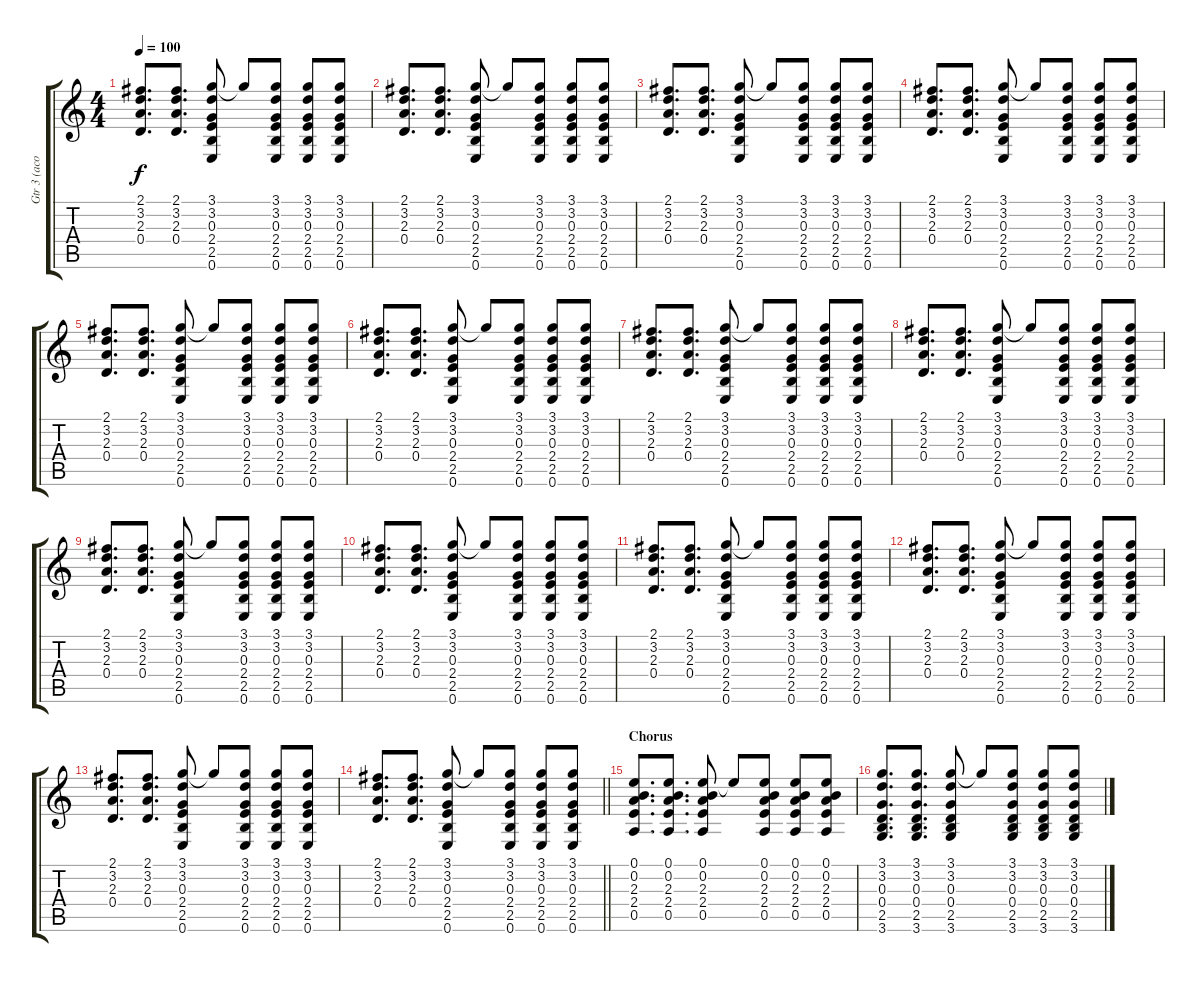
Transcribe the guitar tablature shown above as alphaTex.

\track ("Gtr 3 (acoustic)" "Gtr 3 (aco") {instrument acousticguitarsteel}
\staff {score tabs}
\tuning (E4 B3 G3 D3 A2 E2) {hide}
\ts (4 4)
\tempo 100
\clef g2
\ks c
(2.1 3.2 2.3 0.4).8{d dy f} (2.1 3.2 2.3 0.4).8{d} (3.1 3.2 0.3 2.4 2.5 0.6).8 3.1{t}.8 (3.1 3.2 0.3 2.4 2.5 0.6).8 (3.1 3.2 0.3 2.4 2.5 0.6).8 (3.1 3.2 0.3 2.4 2.5 0.6).8 |
(2.1 3.2 2.3 0.4).8{d} (2.1 3.2 2.3 0.4).8{d} (3.1 3.2 0.3 2.4 2.5 0.6).8 3.1{t}.8 (3.1 3.2 0.3 2.4 2.5 0.6).8 (3.1 3.2 0.3 2.4 2.5 0.6).8 (3.1 3.2 0.3 2.4 2.5 0.6).8 |
(2.1 3.2 2.3 0.4).8{d} (2.1 3.2 2.3 0.4).8{d} (3.1 3.2 0.3 2.4 2.5 0.6).8 3.1{t}.8 (3.1 3.2 0.3 2.4 2.5 0.6).8 (3.1 3.2 0.3 2.4 2.5 0.6).8 (3.1 3.2 0.3 2.4 2.5 0.6).8 |
(2.1 3.2 2.3 0.4).8{d} (2.1 3.2 2.3 0.4).8{d} (3.1 3.2 0.3 2.4 2.5 0.6).8 3.1{t}.8 (3.1 3.2 0.3 2.4 2.5 0.6).8 (3.1 3.2 0.3 2.4 2.5 0.6).8 (3.1 3.2 0.3 2.4 2.5 0.6).8 |
(2.1 3.2 2.3 0.4).8{d} (2.1 3.2 2.3 0.4).8{d} (3.1 3.2 0.3 2.4 2.5 0.6).8 3.1{t}.8 (3.1 3.2 0.3 2.4 2.5 0.6).8 (3.1 3.2 0.3 2.4 2.5 0.6).8 (3.1 3.2 0.3 2.4 2.5 0.6).8 |
(2.1 3.2 2.3 0.4).8{d} (2.1 3.2 2.3 0.4).8{d} (3.1 3.2 0.3 2.4 2.5 0.6).8 3.1{t}.8 (3.1 3.2 0.3 2.4 2.5 0.6).8 (3.1 3.2 0.3 2.4 2.5 0.6).8 (3.1 3.2 0.3 2.4 2.5 0.6).8 |
(2.1 3.2 2.3 0.4).8{d} (2.1 3.2 2.3 0.4).8{d} (3.1 3.2 0.3 2.4 2.5 0.6).8 3.1{t}.8 (3.1 3.2 0.3 2.4 2.5 0.6).8 (3.1 3.2 0.3 2.4 2.5 0.6).8 (3.1 3.2 0.3 2.4 2.5 0.6).8 |
(2.1 3.2 2.3 0.4).8{d} (2.1 3.2 2.3 0.4).8{d} (3.1 3.2 0.3 2.4 2.5 0.6).8 3.1{t}.8 (3.1 3.2 0.3 2.4 2.5 0.6).8 (3.1 3.2 0.3 2.4 2.5 0.6).8 (3.1 3.2 0.3 2.4 2.5 0.6).8 |
(2.1 3.2 2.3 0.4).8{d} (2.1 3.2 2.3 0.4).8{d} (3.1 3.2 0.3 2.4 2.5 0.6).8 3.1{t}.8 (3.1 3.2 0.3 2.4 2.5 0.6).8 (3.1 3.2 0.3 2.4 2.5 0.6).8 (3.1 3.2 0.3 2.4 2.5 0.6).8 |
(2.1 3.2 2.3 0.4).8{d} (2.1 3.2 2.3 0.4).8{d} (3.1 3.2 0.3 2.4 2.5 0.6).8 3.1{t}.8 (3.1 3.2 0.3 2.4 2.5 0.6).8 (3.1 3.2 0.3 2.4 2.5 0.6).8 (3.1 3.2 0.3 2.4 2.5 0.6).8 |
(2.1 3.2 2.3 0.4).8{d} (2.1 3.2 2.3 0.4).8{d} (3.1 3.2 0.3 2.4 2.5 0.6).8 3.1{t}.8 (3.1 3.2 0.3 2.4 2.5 0.6).8 (3.1 3.2 0.3 2.4 2.5 0.6).8 (3.1 3.2 0.3 2.4 2.5 0.6).8 |
(2.1 3.2 2.3 0.4).8{d} (2.1 3.2 2.3 0.4).8{d} (3.1 3.2 0.3 2.4 2.5 0.6).8 3.1{t}.8 (3.1 3.2 0.3 2.4 2.5 0.6).8 (3.1 3.2 0.3 2.4 2.5 0.6).8 (3.1 3.2 0.3 2.4 2.5 0.6).8 |
(2.1 3.2 2.3 0.4).8{d} (2.1 3.2 2.3 0.4).8{d} (3.1 3.2 0.3 2.4 2.5 0.6).8 3.1{t}.8 (3.1 3.2 0.3 2.4 2.5 0.6).8 (3.1 3.2 0.3 2.4 2.5 0.6).8 (3.1 3.2 0.3 2.4 2.5 0.6).8 |
\barLineRight lightlight
(2.1 3.2 2.3 0.4).8{d} (2.1 3.2 2.3 0.4).8{d} (3.1 3.2 0.3 2.4 2.5 0.6).8 3.1{t}.8 (3.1 3.2 0.3 2.4 2.5 0.6).8 (3.1 3.2 0.3 2.4 2.5 0.6).8 (3.1 3.2 0.3 2.4 2.5 0.6).8 |
\section ("" "Chorus")
(0.1 0.2 2.3 2.4 0.5).8{d} (0.1 0.2 2.3 2.4 0.5).8{d} (0.1 0.2 2.3 2.4 0.5).8 0.1{t}.8 (0.1 0.2 2.3 2.4 0.5).8 (0.1 0.2 2.3 2.4 0.5).8 (0.1 0.2 2.3 2.4 0.5).8 |
(3.1 3.2 0.3 0.4 2.5 3.6).8{d} (3.1 3.2 0.3 0.4 2.5 3.6).8{d} (3.1 3.2 0.3 0.4 2.5 3.6).8 3.1{t}.8 (3.1 3.2 0.3 0.4 2.5 3.6).8 (3.1 3.2 0.3 0.4 2.5 3.6).8 (3.1 3.2 0.3 0.4 2.5 3.6).8
